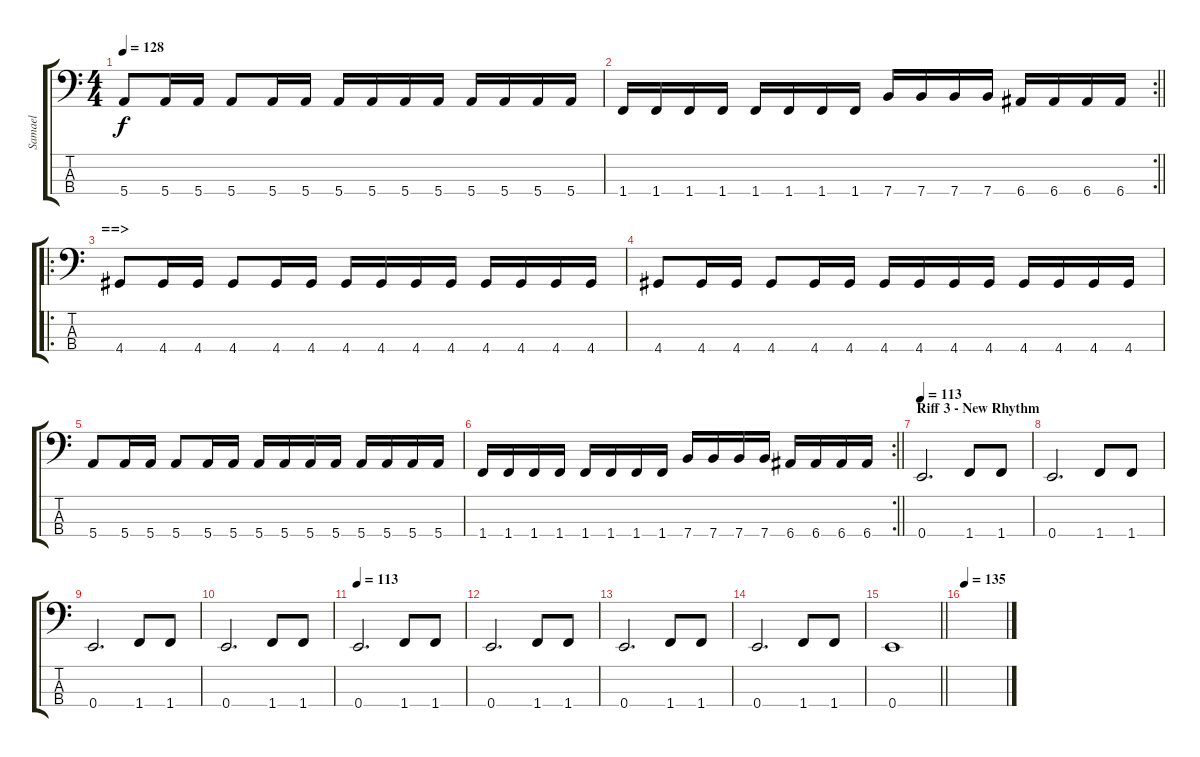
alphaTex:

\track ("Samael" "Samael") {instrument electricbassfinger}
\staff {score tabs}
\tuning (G2 D2 A1 E1) {hide}
\ts (4 4)
\tempo 128
\clef f4
\ks c
5.4.8{dy f} 5.4.16 5.4.16 5.4.8 5.4.16 5.4.16 5.4.16 5.4.16 5.4.16 5.4.16 5.4.16 5.4.16 5.4.16 5.4.16 |
\rc 2
\barLineRight lightlight
1.4.16 1.4.16 1.4.16 1.4.16 1.4.16 1.4.16 1.4.16 1.4.16 7.4.16 7.4.16 7.4.16 7.4.16 6.4.16 6.4.16 6.4.16 6.4.16 |
\ro
\section ("" "==>")
4.4.8 4.4.16 4.4.16 4.4.8 4.4.16 4.4.16 4.4.16 4.4.16 4.4.16 4.4.16 4.4.16 4.4.16 4.4.16 4.4.16 |
4.4.8 4.4.16 4.4.16 4.4.8 4.4.16 4.4.16 4.4.16 4.4.16 4.4.16 4.4.16 4.4.16 4.4.16 4.4.16 4.4.16 |
5.4.8 5.4.16 5.4.16 5.4.8 5.4.16 5.4.16 5.4.16 5.4.16 5.4.16 5.4.16 5.4.16 5.4.16 5.4.16 5.4.16 |
\rc 2
\barLineRight lightlight
1.4.16 1.4.16 1.4.16 1.4.16 1.4.16 1.4.16 1.4.16 1.4.16 7.4.16 7.4.16 7.4.16 7.4.16 6.4.16 6.4.16 6.4.16 6.4.16 |
\section ("" "Riff 3 - New Rhythm")
\tempo 113
0.4.2{d} 1.4.8 1.4.8 |
0.4.2{d} 1.4.8 1.4.8 |
0.4.2{d} 1.4.8 1.4.8 |
0.4.2{d} 1.4.8 1.4.8 |
\tempo 113
0.4.2{d} 1.4.8 1.4.8 |
0.4.2{d} 1.4.8 1.4.8 |
0.4.2{d} 1.4.8 1.4.8 |
0.4.2{d} 1.4.8 1.4.8 |
\barLineRight lightlight
0.4.1 |
\tempo 135
